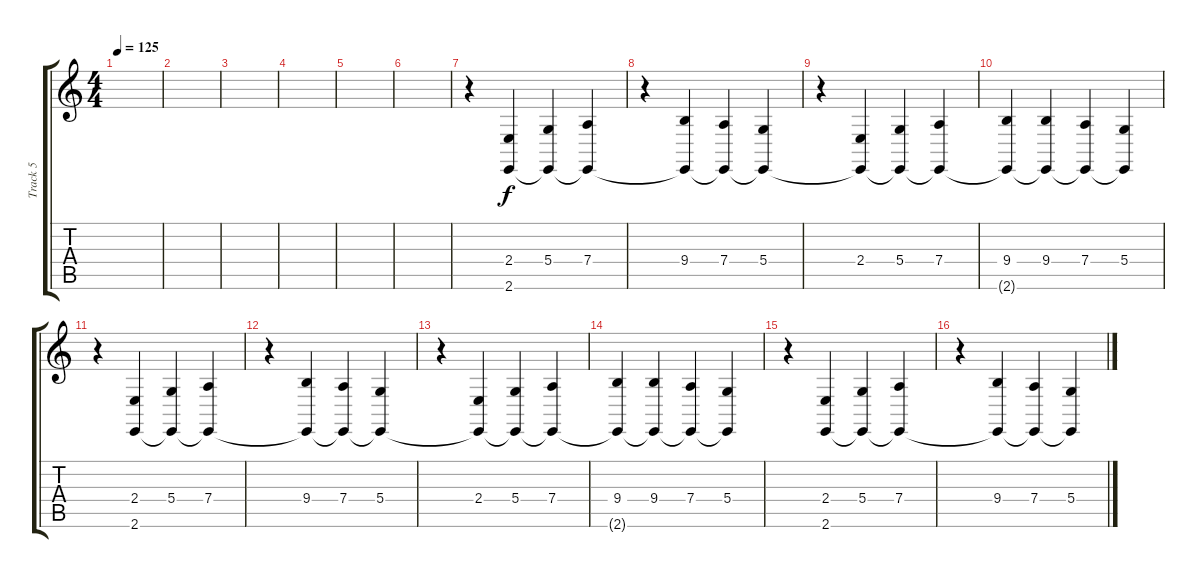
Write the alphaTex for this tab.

\track ("Track 5" "Track 5") {instrument frenchhorn}
\staff {score tabs}
\tuning (E4 B3 G3 D3 A2 D2) {hide}
\ts (4 4)
\tempo 125
\clef g2
\ks c
|
|
|
|
|
|
r.4 (2.4 2.6).4 (5.4 2.6{t}).4 (7.4 2.6{t}).4 |
r.4 (9.4 2.6{t}).4 (7.4 2.6{t}).4 (5.4 2.6{t}).4 |
r.4 (2.4 2.6{t}).4 (5.4 2.6{t}).4 (7.4 2.6{t}).4 |
(9.4 2.6{t}).4 (9.4 2.6{t}).4 (7.4 2.6{t}).4 (5.4 2.6{t}).4 |
r.4 (2.4 2.6).4 (5.4 2.6{t}).4 (7.4 2.6{t}).4 |
r.4 (9.4 2.6{t}).4 (7.4 2.6{t}).4 (5.4 2.6{t}).4 |
r.4 (2.4 2.6{t}).4 (5.4 2.6{t}).4 (7.4 2.6{t}).4 |
(9.4 2.6{t}).4 (9.4 2.6{t}).4 (7.4 2.6{t}).4 (5.4 2.6{t}).4 |
r.4 (2.4 2.6).4 (5.4 2.6{t}).4 (7.4 2.6{t}).4 |
r.4 (9.4 2.6{t}).4 (7.4 2.6{t}).4 (5.4 2.6{t}).4
